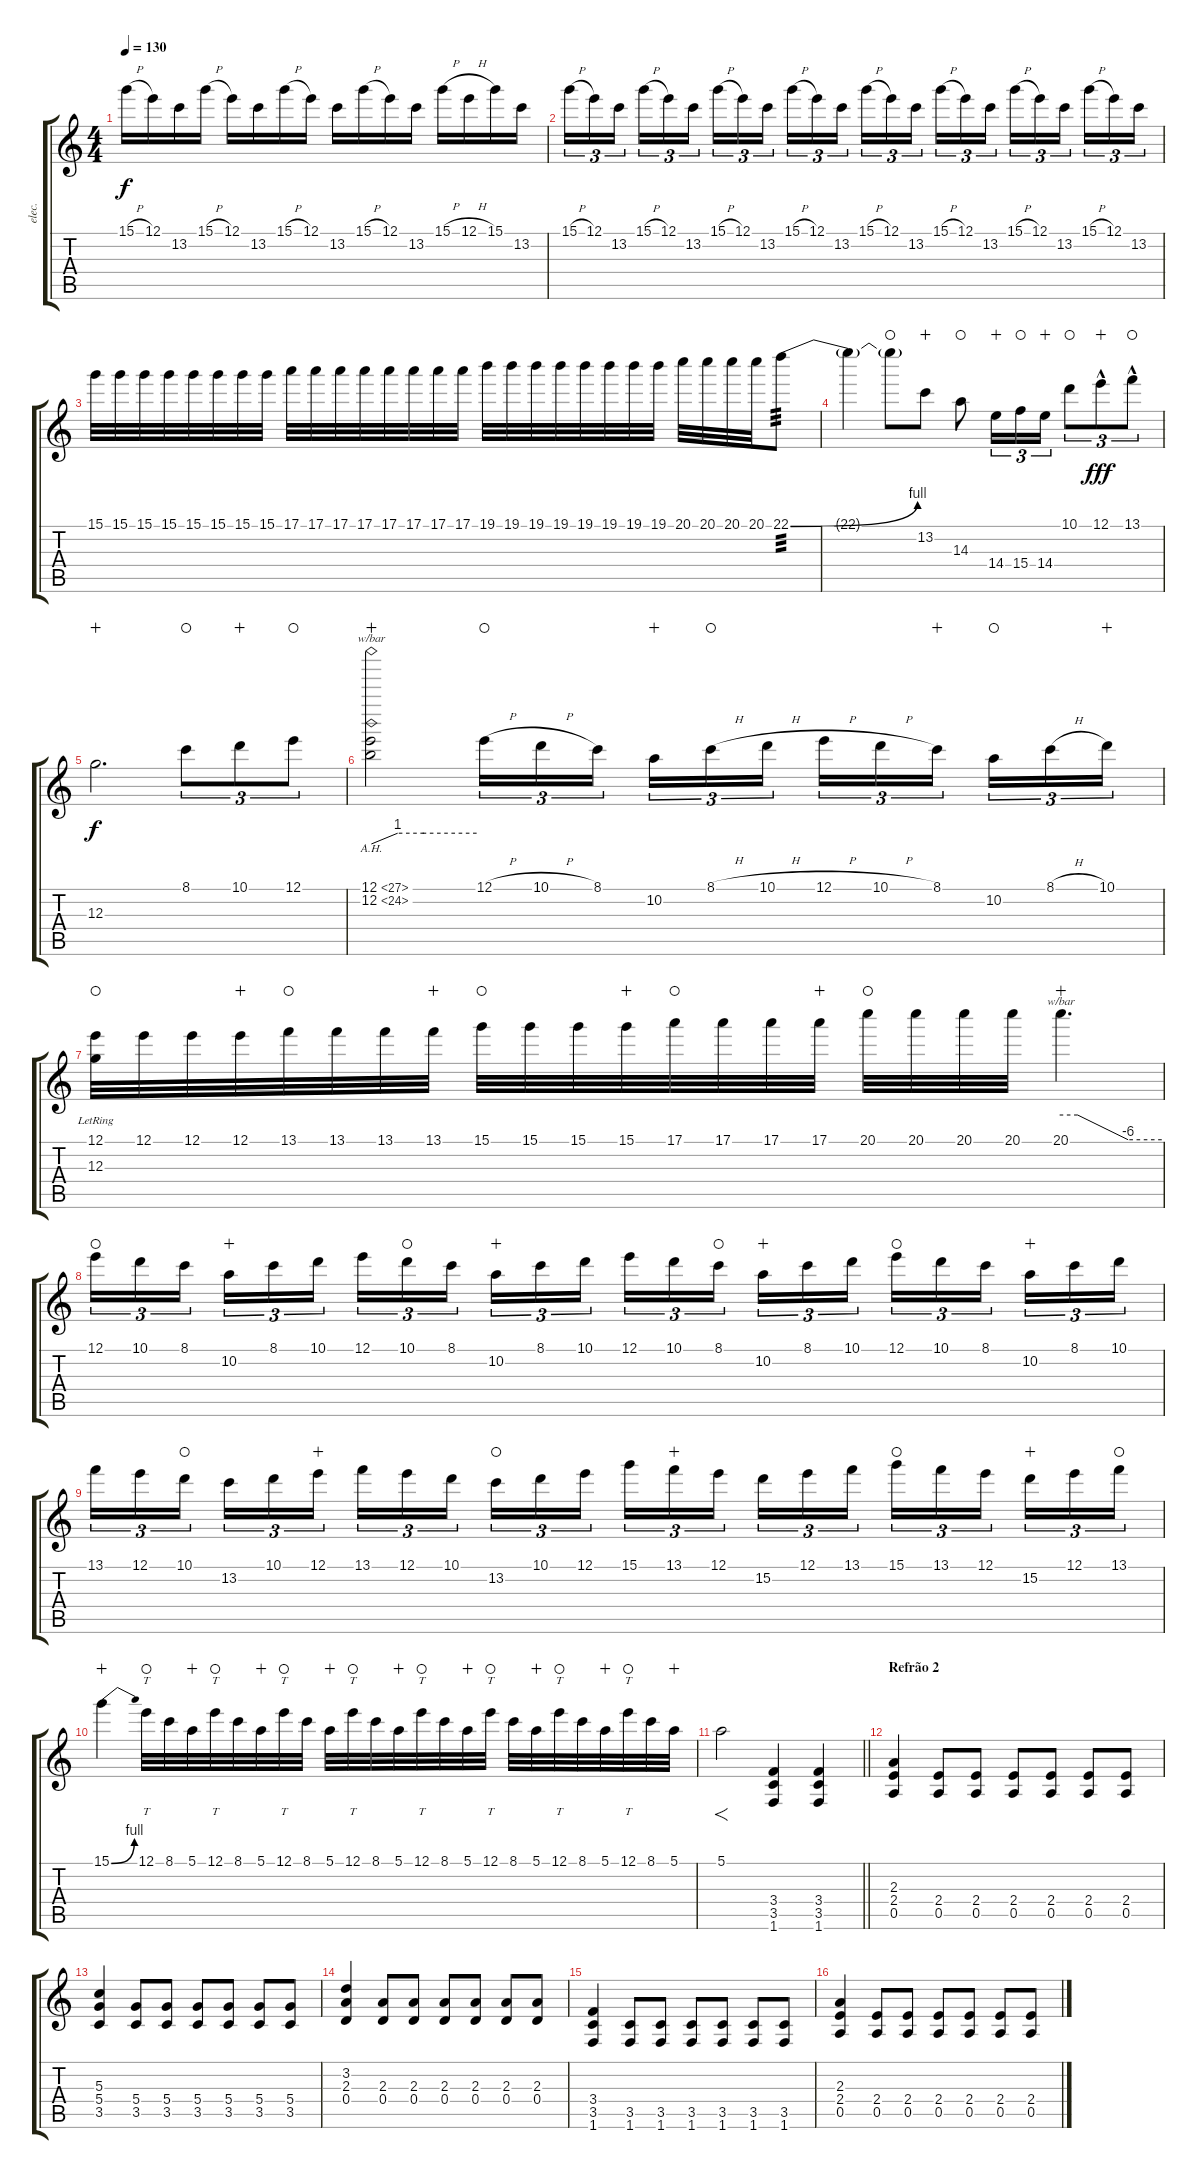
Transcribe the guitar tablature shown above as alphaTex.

\track ("elec." "elec.") {instrument overdrivenguitar}
\staff {score tabs}
\tuning (E4 B3 G3 D3 A2 E2) {hide}
\ts (4 4)
\tempo 130
\clef g2
\ks c
15.1{h}.16{dy f} 12.1.16 13.2.16 15.1{h}.16 12.1.16 13.2.16 15.1{h}.16 12.1.16 13.2.16 15.1{h}.16 12.1.16 13.2.16 15.1{h}.16 12.1{h}.16 15.1.16 13.2.16 |
15.1{h}.16{tu (3 2)} 12.1.16{tu (3 2)} 13.2.16{tu (3 2) beam splitsecondary} 15.1{h}.16{tu (3 2)} 12.1.16{tu (3 2)} 13.2.16{tu (3 2)} 15.1{h}.16{tu (3 2)} 12.1.16{tu (3 2)} 13.2.16{tu (3 2) beam splitsecondary} 15.1{h}.16{tu (3 2)} 12.1.16{tu (3 2)} 13.2.16{tu (3 2)} 15.1{h}.16{tu (3 2)} 12.1.16{tu (3 2)} 13.2.16{tu (3 2) beam splitsecondary} 15.1{h}.16{tu (3 2)} 12.1.16{tu (3 2)} 13.2.16{tu (3 2)} 15.1{h}.16{tu (3 2)} 12.1.16{tu (3 2)} 13.2.16{tu (3 2) beam splitsecondary} 15.1{h}.16{tu (3 2)} 12.1.16{tu (3 2)} 13.2.16{tu (3 2)} |
15.1.32 15.1.32 15.1.32 15.1.32 15.1.32 15.1.32 15.1.32 15.1.32 17.1.32 17.1.32 17.1.32 17.1.32 17.1.32 17.1.32 17.1.32 17.1.32 19.1.32 19.1.32 19.1.32 19.1.32 19.1.32 19.1.32 19.1.32 19.1.32 20.1.32 20.1.32 20.1.32 20.1.32 22.1{be (bend 0 0 60 4)}.8{tp 3} |
22.1{t}.4 22.1{t}.8{waho} 13.2.8{wahc} 14.3.8{waho} 14.4.16{tu (3 2) wahc} 15.4.16{tu (3 2) waho} 14.4.16{tu (3 2) wahc} 10.1.8{tu (3 2) waho} 12.1{hac}.8{tu (3 2) dy fff wahc} 13.1{hac}.8{tu (3 2) waho} |
12.3.2{d dy f wahc} 8.1.8{tu (3 2) waho} 10.1.8{tu (3 2) wahc} 12.1.8{tu (3 2) waho} |
(12.1{ah 15} 12.2{ah 12}).2{tbe (custom default 0 0 15 4 30 4 60 4) wahc} 12.1{h}.16{tu (3 2) waho} 10.1{h}.16{tu (3 2)} 8.1.16{tu (3 2) beam splitsecondary} 10.2.16{tu (3 2) wahc} 8.1{h}.16{tu (3 2) waho} 10.1{h}.16{tu (3 2)} 12.1{h}.16{tu (3 2)} 10.1{h}.16{tu (3 2)} 8.1.16{tu (3 2) wahc beam splitsecondary} 10.2.16{tu (3 2) waho} 8.1{h}.16{tu (3 2)} 10.1.16{tu (3 2) wahc} |
(12.1 12.3{lr}).32{waho} 12.1.32 12.1.32 12.1.32{wahc} 13.1.32{waho} 13.1.32 13.1.32 13.1.32{wahc} 15.1.32{waho} 15.1.32 15.1.32 15.1.32{wahc} 17.1.32{waho} 17.1.32 17.1.32 17.1.32{wahc} 20.1.32{waho} 20.1.32 20.1.32 20.1.32 20.1.4{d tbe (custom default 0 0 10 0 40 -24 60 -24) wahc} |
12.1.16{tu (3 2) waho} 10.1.16{tu (3 2)} 8.1.16{tu (3 2) beam splitsecondary} 10.2.16{tu (3 2) wahc} 8.1.16{tu (3 2)} 10.1.16{tu (3 2)} 12.1.16{tu (3 2)} 10.1.16{tu (3 2) waho} 8.1.16{tu (3 2) beam splitsecondary} 10.2.16{tu (3 2) wahc} 8.1.16{tu (3 2)} 10.1.16{tu (3 2)} 12.1.16{tu (3 2)} 10.1.16{tu (3 2)} 8.1.16{tu (3 2) waho beam splitsecondary} 10.2.16{tu (3 2) wahc} 8.1.16{tu (3 2)} 10.1.16{tu (3 2)} 12.1.16{tu (3 2) waho} 10.1.16{tu (3 2)} 8.1.16{tu (3 2) beam splitsecondary} 10.2.16{tu (3 2) wahc} 8.1.16{tu (3 2)} 10.1.16{tu (3 2)} |
13.1.16{tu (3 2)} 12.1.16{tu (3 2)} 10.1.16{tu (3 2) waho beam splitsecondary} 13.2.16{tu (3 2)} 10.1.16{tu (3 2)} 12.1.16{tu (3 2) wahc} 13.1.16{tu (3 2)} 12.1.16{tu (3 2)} 10.1.16{tu (3 2) beam splitsecondary} 13.2.16{tu (3 2) waho} 10.1.16{tu (3 2)} 12.1.16{tu (3 2)} 15.1.16{tu (3 2)} 13.1.16{tu (3 2) wahc} 12.1.16{tu (3 2) beam splitsecondary} 15.2.16{tu (3 2)} 12.1.16{tu (3 2)} 13.1.16{tu (3 2)} 15.1.16{tu (3 2) waho} 13.1.16{tu (3 2)} 12.1.16{tu (3 2) beam splitsecondary} 15.2.16{tu (3 2) wahc} 12.1.16{tu (3 2)} 13.1.16{tu (3 2) waho} |
15.1{be (bend 0 0 60 4)}.4{wahc} 12.1.32{tt waho} 8.1.32 5.1.32{wahc} 12.1.32{tt waho} 8.1.32 5.1.32{wahc} 12.1.32{tt waho} 8.1.32 5.1.32{wahc} 12.1.32{tt waho} 8.1.32 5.1.32{wahc} 12.1.32{tt waho} 8.1.32 5.1.32{wahc} 12.1.32{tt waho} 8.1.32 5.1.32{wahc} 12.1.32{tt waho} 8.1.32 5.1.32{wahc} 12.1.32{tt waho} 8.1.32 5.1.32{wahc} |
\barLineRight lightlight
5.1.2{f} (3.4 3.5 1.6).4 (3.4 3.5 1.6).4 |
\section ("" "Refrão 2")
(2.3 2.4 0.5).4 (2.4 0.5).8 (2.4 0.5).8 (2.4 0.5).8 (2.4 0.5).8 (2.4 0.5).8 (2.4 0.5).8 |
(5.3 5.4 3.5).4 (5.4 3.5).8 (5.4 3.5).8 (5.4 3.5).8 (5.4 3.5).8 (5.4 3.5).8 (5.4 3.5).8 |
(3.2 2.3 0.4).4 (2.3 0.4).8 (2.3 0.4).8 (2.3 0.4).8 (2.3 0.4).8 (2.3 0.4).8 (2.3 0.4).8 |
(3.4 3.5 1.6).4 (3.5 1.6).8 (3.5 1.6).8 (3.5 1.6).8 (3.5 1.6).8 (3.5 1.6).8 (3.5 1.6).8 |
(2.3 2.4 0.5).4 (2.4 0.5).8 (2.4 0.5).8 (2.4 0.5).8 (2.4 0.5).8 (2.4 0.5).8 (2.4 0.5).8
